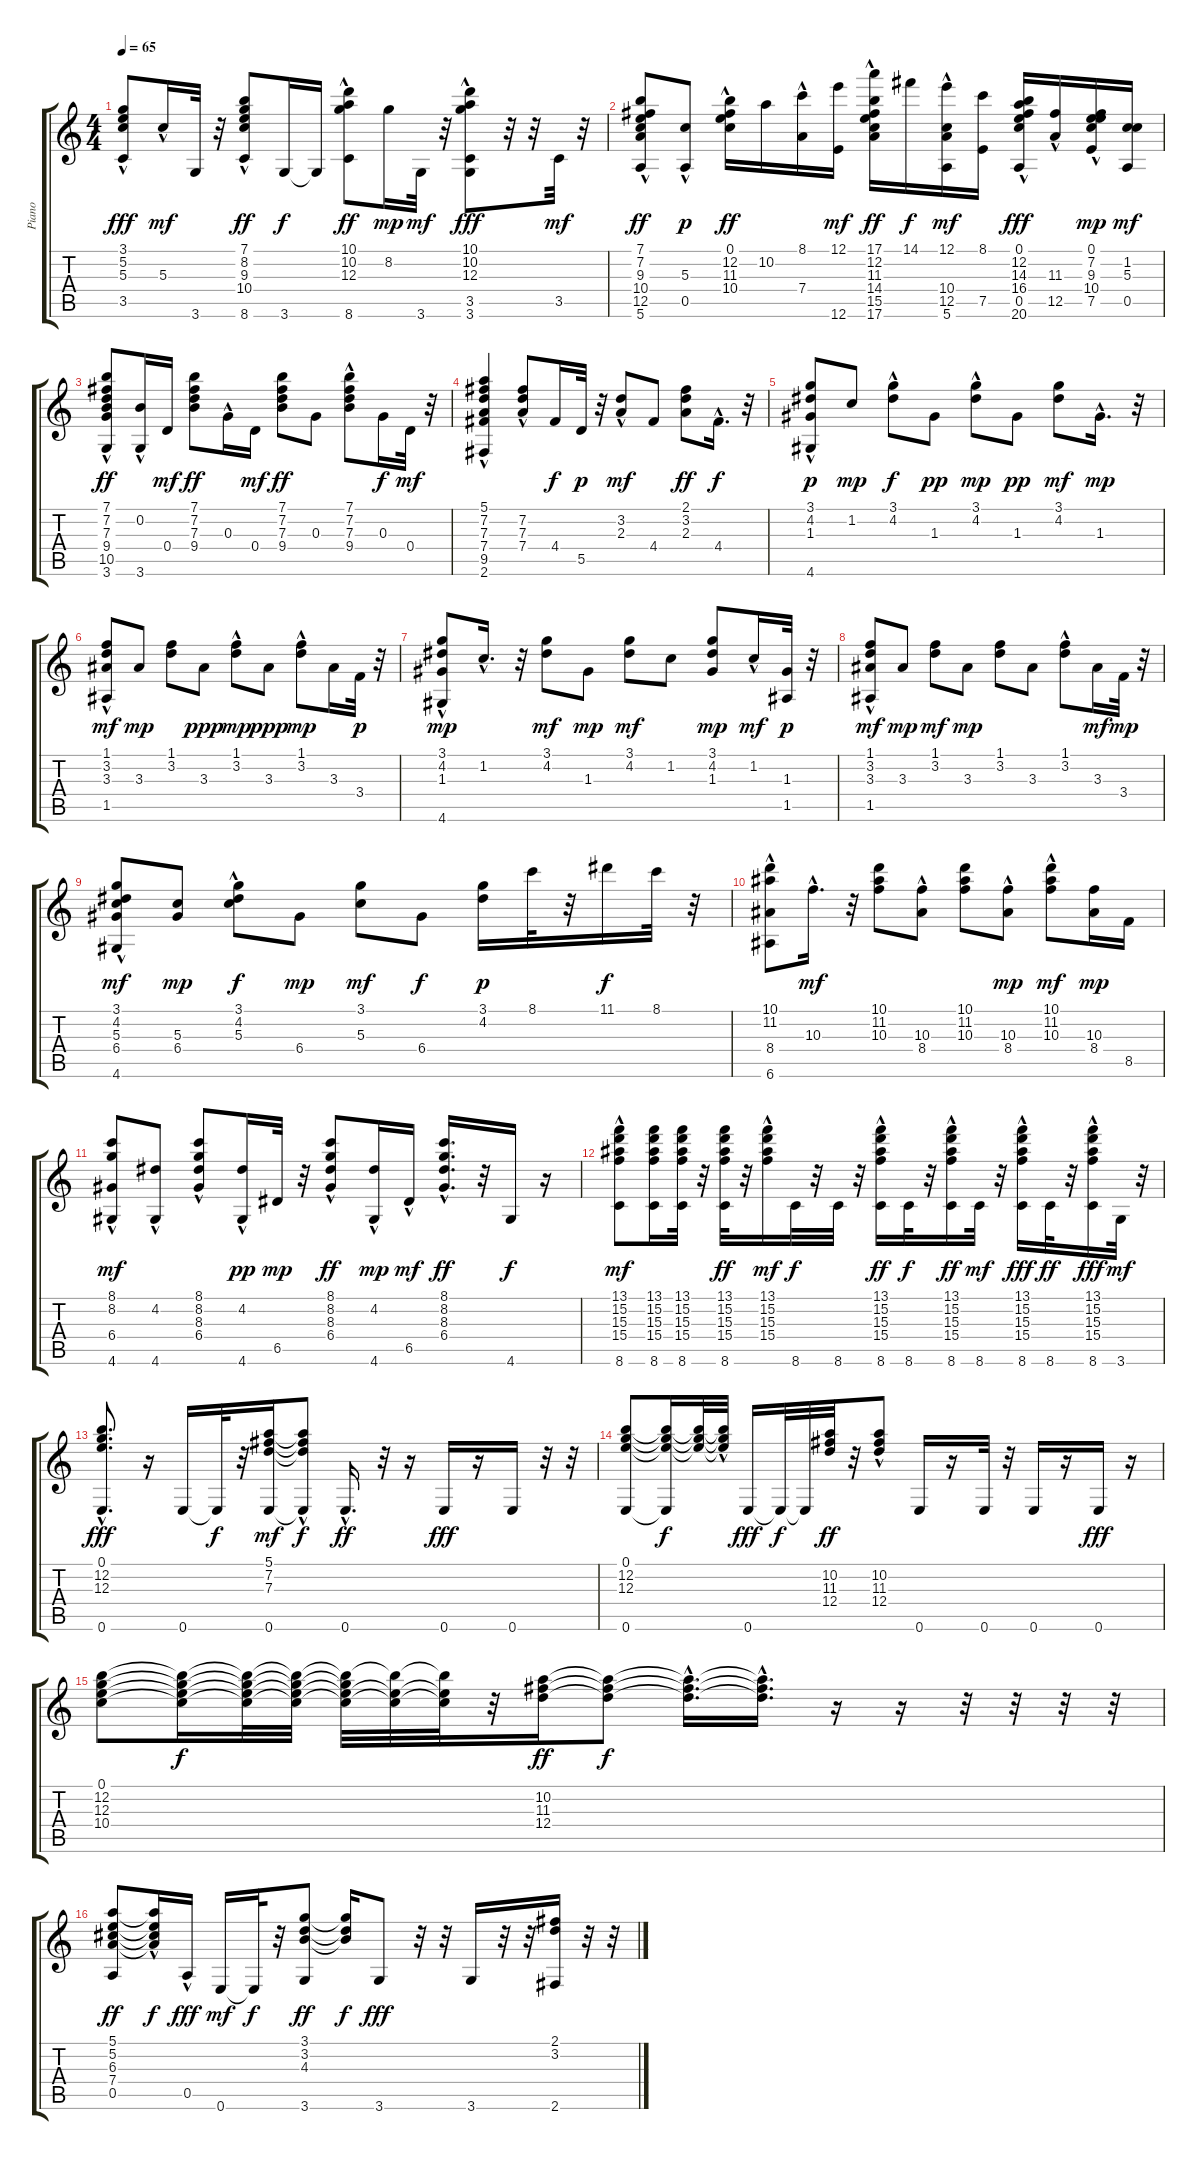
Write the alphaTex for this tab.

\track ("Piano" "Piano") {instrument acousticguitarnylon}
\staff {score tabs}
\tuning (E4 B3 G3 D3 A2 E2) {hide}
\ts (4 4)
\tempo 65
\clef g2
\ks c
(3.1 5.2 5.3{hac} 3.5).8{dy fff} 5.3{hac}.16{dy mf} 3.6.32 r.32 (7.1 8.2{hac} 9.3{hac} 10.4{hac} 8.6).8{dy ff} 3.6.16{dy f} 3.6{t}.16 (10.1 10.2 12.3{hac} 8.6).8{dy ff} 8.2.16{dy mp} 3.6.32{dy mf} r.32 (10.1{hac} 10.2{hac} 12.3{hac} 3.5 3.6).8{dy fff} r.32 r.32 3.5.32{dy mf} r.32 |
(7.1 7.2 9.3 10.4{hac} 12.5 5.6{hac}).8{dy ff} (5.3 0.5{hac}).8{dy p} (0.1 12.2 11.3 10.4{hac}).16{dy ff} 10.2.16 (8.1 7.4{hac}).16 (12.1 12.6).16{dy mf} (17.1 12.2 11.3 14.4 15.5{hac} 17.6).16{dy ff} 14.1.16{dy f} (12.1 10.4 12.5 5.6{hac}).16{dy mf} (8.1 7.5).16 (0.1{hac} 12.2{hac} 14.3 16.4 0.5 20.6{hac}).16{dy fff} (11.3 12.5{hac}).16 (0.1 7.2{hac} 9.3 10.4 7.5{hac}).16{dy mp} (1.2 5.3 0.5).16{dy mf} |
(7.1 7.2 7.3 9.4{hac} 10.5 3.6).8{dy ff} (0.2{hac} 3.6{hac}).16 0.4.16{dy mf} (7.1 7.2 7.3 9.4).8{dy ff} 0.3{hac}.16 0.4.16{dy mf} (7.1 7.2 7.3 9.4).8{dy ff} 0.3.8 (7.1{hac} 7.2 7.3 9.4).8 0.3.16{dy f} 0.4.32{dy mf} r.32 |
(5.1 7.2 7.3 7.4{hac} 9.5 2.6{hac}).4 (7.2{hac} 7.3 7.4).8 4.4.16{dy f} 5.5.32{dy p} r.32 (3.2{hac} 2.3{hac}).8{dy mf} 4.4.8 (2.1 3.2 2.3).8{dy ff} 4.4{hac}.16{d dy f} r.32 |
(3.1 4.2 1.3 4.6{hac}).8{dy p volume 13} 1.2.8{dy mp} (3.1{hac} 4.2{hac}).8{dy f} 1.3.8{dy pp} (3.1 4.2{hac}).8{dy mp} 1.3.8{dy pp} (3.1 4.2).8{dy mf} 1.3{hac}.16{d dy mp} r.32 |
(1.1 3.2 3.3{hac} 1.5{hac}).8{dy mf} 3.3.8{dy mp} (1.1 3.2).8 3.3.8{dy ppp} (1.1{hac} 3.2).8{dy mp} 3.3.8{dy ppp} (1.1 3.2{hac}).8{dy mp} 3.3.16 3.4.32{dy p} r.32 |
(3.1{hac} 4.2 1.3 4.6{hac}).8{dy mp} 1.2{hac}.16{d} r.32 (3.1 4.2).8{dy mf} 1.3.8{dy mp} (3.1 4.2).8{dy mf} 1.2.8 (3.1 4.2 1.3).8{dy mp} 1.2{hac}.16{dy mf} (1.3 1.5).32{dy p} r.32 |
(1.1 3.2 3.3 1.5{hac}).8{dy mf} 3.3.8{dy mp} (1.1 3.2).8{dy mf} 3.3.8{dy mp} (1.1 3.2).8 3.3.8 (1.1{hac} 3.2{hac}).8 3.3.16{dy mf} 3.4.32{dy mp} r.32 |
(3.1{hac} 4.2 5.3 6.4{hac} 4.6{hac}).8{dy mf} (5.3 6.4).8{dy mp} (3.1 4.2{hac} 5.3).8{dy f} 6.4.8{dy mp} (3.1 5.3).8{dy mf} 6.4.8{dy f} (3.1 4.2).16{dy p} 8.1.32 r.32 11.1.16{dy f} 8.1.32 r.32 |
(10.1{hac} 11.2 8.4{hac} 6.6{hac}).8 10.3{hac}.16{d dy mf} r.32 (10.1 11.2 10.3).8 (10.3{hac} 8.4).8 (10.1 11.2 10.3).8 (10.3{hac} 8.4).8{dy mp} (10.1{hac} 11.2 10.3{hac}).8{dy mf} (10.3 8.4).16{dy mp} 8.5.16 |
(8.1{hac} 8.2 6.4 4.6{hac}).8{dy mf} (4.2{hac} 4.6{hac}).8 (8.1{hac} 8.2 8.3{hac} 6.4).8 (4.2{hac} 4.6{hac}).16{dy pp} 6.5.32{dy mp} r.32 (8.1{hac} 8.2 8.3{hac} 6.4).8{dy ff} (4.2{hac} 4.6{hac}).16{dy mp} 6.5{hac}.16{dy mf} (8.1{hac} 8.2 8.3 6.4{hac}).16{d dy ff} r.32 4.6.16{dy f} r.16 |
(13.1{hac} 15.2 15.3 15.4{hac} 8.6).8{dy mf} (13.1 15.2 15.3 15.4 8.6).16 (13.1 15.2 15.3 15.4 8.6).32 r.32 (13.1 15.2 15.3 15.4 8.6).32{dy ff} r.32 (13.1 15.2{hac} 15.3{hac} 15.4).16{dy mf} 8.6.32{dy f} r.32 8.6.32 r.32 (13.1{hac} 15.2{hac} 15.3{hac} 15.4{hac} 8.6).16{dy ff} 8.6.32{dy f} r.32 (13.1 15.2{hac} 15.3{hac} 15.4{hac} 8.6).16{dy ff} 8.6.32{dy mf} r.32 (13.1{hac} 15.2 15.3 15.4{hac} 8.6).16{dy fff} 8.6.32{dy ff} r.32 (13.1 15.2 15.3 15.4{hac} 8.6).16{dy fff} 3.6.32{dy mf} r.32 |
(0.1{hac} 12.2{hac} 12.3{hac} 0.6{hac}).8{d dy fff volume 10} r.16 0.6.16 0.6{t}.32{dy f} r.32 (5.1 7.2 7.3 0.6).16{dy mf} (5.1{t} 7.2{t} 7.3{t} 0.6{hac t}).8{dy f} 0.6{hac}.16{d dy ff} r.32 r.16 0.6.16{dy fff} r.16 0.6.16 r.32 r.32 |
(0.1 12.2 12.3 0.6).8 (0.1{t} 12.2{t} 12.3{t} 0.6{t}).16{dy f} (0.1{t} 12.2{t} 12.3{t}).32 (0.1{hac t} 12.2{t} 12.3{t}).32 0.6.16{dy fff} 0.6{t}.32{dy f} 0.6{t}.32 (10.2 11.3 12.4).32{dy ff} r.32 (10.2{hac} 11.3{hac} 12.4{hac}).8 0.6.16 r.16 0.6.32 r.32 0.6.16 r.16 0.6.16{dy fff} r.16 |
(0.1 12.2 12.3 10.4).8 (0.1{t} 12.2{t} 12.3{t} 10.4{t}).16{dy f} (0.1{t} 12.2{t} 12.3{t} 10.4{t}).32 (0.1{t} 12.2{t} 12.3{t} 10.4{t}).32 (0.1{t} 12.2{t} 12.3{t} 10.4{t}).32 (0.1{t} 12.2{t} 10.4{t}).32 (0.1{t} 12.2{t} 10.4{t}).32 r.32 (10.2 11.3 12.4).16{dy ff} (10.2{t} 11.3{t} 12.4{t}).8{dy f} (10.2{hac t} 11.3{hac t} 12.4{hac t}).16{d} (10.2{hac t} 11.3{hac t} 12.4{hac t}).16{d} r.16 r.16 r.32 r.32 r.32 r.32 |
(5.1 5.2 6.3 7.4 0.5).8{dy ff} (5.1{hac t} 5.2{t} 6.3{hac t} 7.4{hac t}).16{dy f} 0.5{hac}.16{dy fff} 0.6.16{dy mf} 0.6{t}.32{dy f} r.32 (3.1 3.2 4.3 3.6).8{dy ff} (3.1{t} 3.2{t} 4.3{t}).16{dy f} 3.6.8{dy fff} r.32 r.32 3.6.16 r.32 r.32 (2.1 3.2 2.6).16 r.32 r.32
